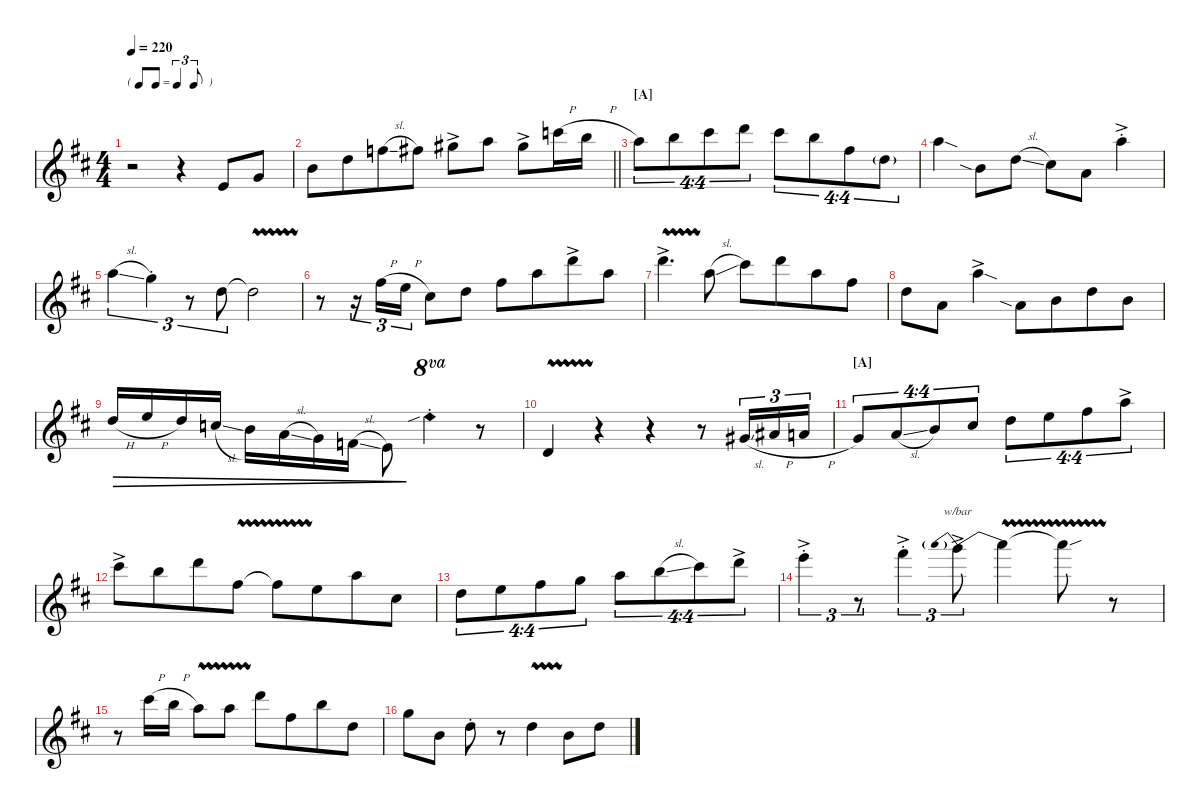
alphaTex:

\hideDynamics
\singleTrackTrackNamePolicy hidden
\multiTrackTrackNamePolicy hidden
\firstSystemTrackNameOrientation horizontal
\otherSystemsTrackNameOrientation horizontal
\track ("Violin" "Vl.") {instrument violin}
\staff {score}
\tuning (E5 A4 D4 G3)
\ts (4 4)
\tf triplet8th
\tempo 220
\clef g2
\ks d
r.2{dy mf instrument violin} r.4 2.3.8{beam merge} 5.3.8 |
\barLineRight lightlight
2.2.8 5.2.8{beam merge} 8.2{sl}.8 9.2.8 4.1{ac}.8 5.1.8 4.1{ac}.8 8.1{h}.16 7.1{h}.16 |
\section ("A" "")
5.1.8{tu (4 4)} 7.1.8{tu (4 4) beam merge} 9.1.8{tu (4 4)} 10.1.8{tu (4 4)} 9.1.8{tu (4 4) beam merge} 7.1.8{tu (4 4) beam merge} 9.2.8{tu (4 4) beam merge} 12.3{g}.8{tu (4 4)} |
5.1{sod}.4 2.2{sia}.8 5.2{sl}.8 4.2.8 0.2.8 5.1{ac st}.4 |
5.1{sl}.4{tu (3 2)} 3.1{st}.4{tu (3 2)} r.8{tu (3 2)} 5.2.8{tu (3 2)} 5.2{vw t}.2 |
r.8 r.16{tu (3 2)} 9.2{h}.16{tu (3 2)} 7.2{h}.16{tu (3 2)} 4.2.8 5.2.8 2.1.8 5.1.8{beam merge} 10.1{ac}.8 5.1.8 |
10.1{vw ac}.4{d} 5.1{sl}.8 9.1.8 10.1.8{beam merge} 5.1.8 2.1.8 |
5.2.8 0.2.8 5.1{sod ac}.4 0.2{sia}.8 2.2.8{beam merge} 5.2.8 2.2.8 |
5.2{h}.16{dec} 7.2{h}.16{dec} 5.2.16{dec} 10.3{sl}.16{dec} 9.3.16{dec beam invert} 14.4{sl}.16{dec} 12.4.16{dec} 10.4{sl}.16{dec} 9.4.8{dec beam invert} 12.1{nh sib st}.4{ot 8va} r.8 |
0.3{vw}.4 r.4 r.4 r.8 13.4{sl}.16{tu (3 2)} 15.4{h}.16{tu (3 2)} 14.4{h}.16{tu (3 2)} |
\section ("A" "")
12.4.8{tu (4 4)} 14.4{sl}.8{tu (4 4) beam merge} 16.4.8{tu (4 4)} 18.4.8{tu (4 4)} 12.3.8{tu (4 4)} 14.3.8{tu (4 4) beam merge} 16.3.8{tu (4 4) beam merge} 12.2{ac}.8{tu (4 4)} |
16.2{ac}.8 14.2.8{beam merge} 17.2.8 16.3{vw}.8 16.3{vw t}.8 14.3.8{beam merge} 12.2.8 18.4.8 |
12.3.8{tu (4 4)} 14.3.8{tu (4 4) beam merge} 16.3.8{tu (4 4)} 17.3.8{tu (4 4)} 12.2.8{tu (4 4)} 14.2{sl}.8{tu (4 4) beam merge} 16.2.8{tu (4 4)} 17.2{ac}.8{tu (4 4)} |
12.1{ac st}.4{tu (3 2)} r.8{tu (3 2)} 14.1{ac st}.4{tu (3 2)} 17.1{ac}.8{tu (3 2) tbe (predivedive default 0 -4 59.4 0)} 17.1{vw t}.4 17.1{sou t}.8 r.8 |
r.8 9.1{h}.16 7.1{h}.16 5.1{vw}.8 5.1{vw}.8 10.1.8 9.2.8{beam merge} 14.2.8 12.3.8 |
10.2.8 9.3.8{beam split} 5.2{st}.8 r.8 5.2{vw}.4 2.2.8 5.2.8
